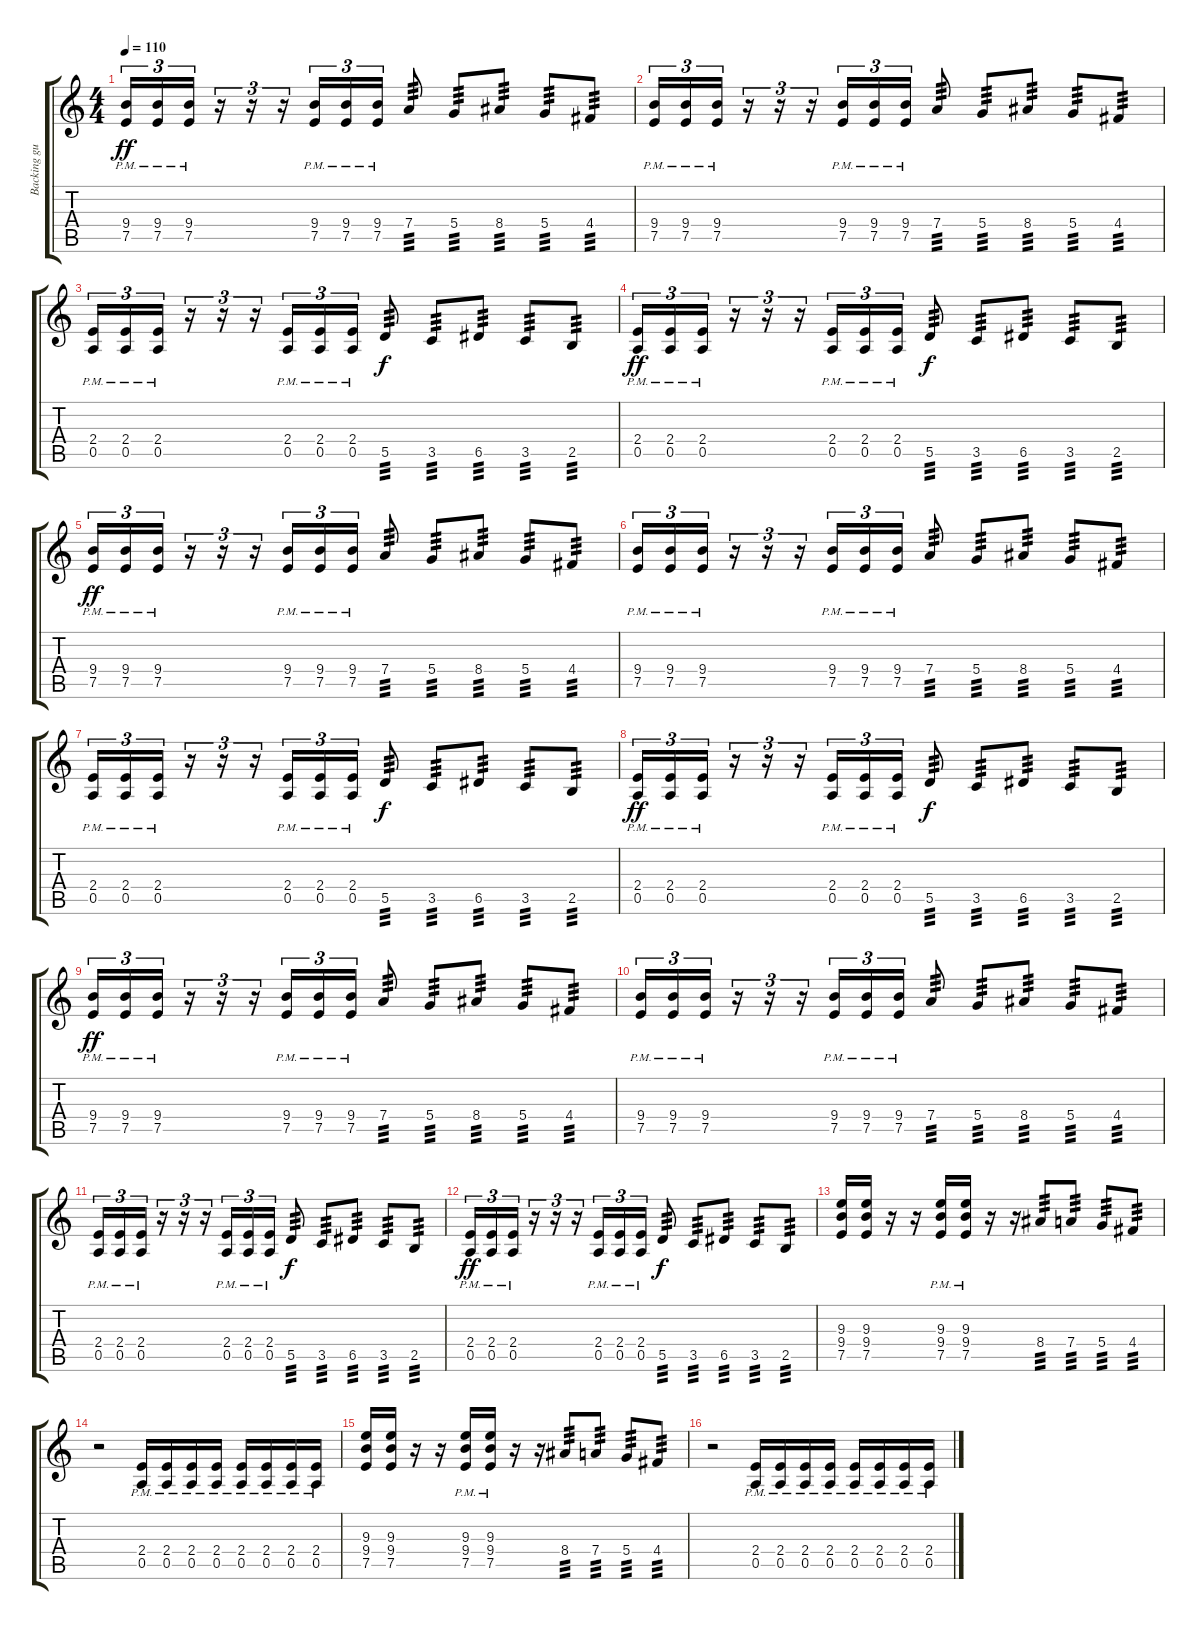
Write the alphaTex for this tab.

\track ("Backing guitar 2" "Backing gu") {instrument electricguitarclean}
\staff {score tabs}
\tuning (E4 B3 G3 D3 A2 E2) {hide}
\ts (4 4)
\tempo 110
\clef g2
\ks c
(9.4{pm} 7.5{pm}).16{tu (3 2) dy ff} (9.4{pm} 7.5{pm}).16{tu (3 2)} (9.4{pm} 7.5{pm}).16{tu (3 2)} r.16{tu (3 2)} r.16{tu (3 2)} r.16{tu (3 2)} (9.4{pm} 7.5{pm}).16{tu (3 2)} (9.4{pm} 7.5{pm}).16{tu (3 2)} (9.4{pm} 7.5{pm}).16{tu (3 2)} 7.4.8{tp 3} 5.4.8{tp 3} 8.4.8{tp 3} 5.4.8{tp 3} 4.4.8{tp 3} |
(9.4{pm} 7.5{pm}).16{tu (3 2)} (9.4{pm} 7.5{pm}).16{tu (3 2)} (9.4{pm} 7.5{pm}).16{tu (3 2)} r.16{tu (3 2)} r.16{tu (3 2)} r.16{tu (3 2)} (9.4{pm} 7.5{pm}).16{tu (3 2)} (9.4{pm} 7.5{pm}).16{tu (3 2)} (9.4{pm} 7.5{pm}).16{tu (3 2)} 7.4.8{tp 3} 5.4.8{tp 3} 8.4.8{tp 3} 5.4.8{tp 3} 4.4.8{tp 3} |
(2.4{pm} 0.5{pm}).16{tu (3 2)} (2.4{pm} 0.5{pm}).16{tu (3 2)} (2.4{pm} 0.5{pm}).16{tu (3 2)} r.16{tu (3 2)} r.16{tu (3 2)} r.16{tu (3 2)} (2.4{pm} 0.5{pm}).16{tu (3 2)} (2.4{pm} 0.5{pm}).16{tu (3 2)} (2.4{pm} 0.5{pm}).16{tu (3 2)} 5.5.8{tp 3 dy f} 3.5.8{tp 3} 6.5.8{tp 3} 3.5.8{tp 3} 2.5.8{tp 3} |
(2.4{pm} 0.5{pm}).16{tu (3 2) dy ff} (2.4{pm} 0.5{pm}).16{tu (3 2)} (2.4{pm} 0.5{pm}).16{tu (3 2)} r.16{tu (3 2)} r.16{tu (3 2)} r.16{tu (3 2)} (2.4{pm} 0.5{pm}).16{tu (3 2)} (2.4{pm} 0.5{pm}).16{tu (3 2)} (2.4{pm} 0.5{pm}).16{tu (3 2)} 5.5.8{tp 3 dy f} 3.5.8{tp 3} 6.5.8{tp 3} 3.5.8{tp 3} 2.5.8{tp 3} |
(9.4{pm} 7.5{pm}).16{tu (3 2) dy ff} (9.4{pm} 7.5{pm}).16{tu (3 2)} (9.4{pm} 7.5{pm}).16{tu (3 2)} r.16{tu (3 2)} r.16{tu (3 2)} r.16{tu (3 2)} (9.4{pm} 7.5{pm}).16{tu (3 2)} (9.4{pm} 7.5{pm}).16{tu (3 2)} (9.4{pm} 7.5{pm}).16{tu (3 2)} 7.4.8{tp 3} 5.4.8{tp 3} 8.4.8{tp 3} 5.4.8{tp 3} 4.4.8{tp 3} |
(9.4{pm} 7.5{pm}).16{tu (3 2)} (9.4{pm} 7.5{pm}).16{tu (3 2)} (9.4{pm} 7.5{pm}).16{tu (3 2)} r.16{tu (3 2)} r.16{tu (3 2)} r.16{tu (3 2)} (9.4{pm} 7.5{pm}).16{tu (3 2)} (9.4{pm} 7.5{pm}).16{tu (3 2)} (9.4{pm} 7.5{pm}).16{tu (3 2)} 7.4.8{tp 3} 5.4.8{tp 3} 8.4.8{tp 3} 5.4.8{tp 3} 4.4.8{tp 3} |
(2.4{pm} 0.5{pm}).16{tu (3 2)} (2.4{pm} 0.5{pm}).16{tu (3 2)} (2.4{pm} 0.5{pm}).16{tu (3 2)} r.16{tu (3 2)} r.16{tu (3 2)} r.16{tu (3 2)} (2.4{pm} 0.5{pm}).16{tu (3 2)} (2.4{pm} 0.5{pm}).16{tu (3 2)} (2.4{pm} 0.5{pm}).16{tu (3 2)} 5.5.8{tp 3 dy f} 3.5.8{tp 3} 6.5.8{tp 3} 3.5.8{tp 3} 2.5.8{tp 3} |
(2.4{pm} 0.5{pm}).16{tu (3 2) dy ff} (2.4{pm} 0.5{pm}).16{tu (3 2)} (2.4{pm} 0.5{pm}).16{tu (3 2)} r.16{tu (3 2)} r.16{tu (3 2)} r.16{tu (3 2)} (2.4{pm} 0.5{pm}).16{tu (3 2)} (2.4{pm} 0.5{pm}).16{tu (3 2)} (2.4{pm} 0.5{pm}).16{tu (3 2)} 5.5.8{tp 3 dy f} 3.5.8{tp 3} 6.5.8{tp 3} 3.5.8{tp 3} 2.5.8{tp 3} |
(9.4{pm} 7.5{pm}).16{tu (3 2) dy ff} (9.4{pm} 7.5{pm}).16{tu (3 2)} (9.4{pm} 7.5{pm}).16{tu (3 2)} r.16{tu (3 2)} r.16{tu (3 2)} r.16{tu (3 2)} (9.4{pm} 7.5{pm}).16{tu (3 2)} (9.4{pm} 7.5{pm}).16{tu (3 2)} (9.4{pm} 7.5{pm}).16{tu (3 2)} 7.4.8{tp 3} 5.4.8{tp 3} 8.4.8{tp 3} 5.4.8{tp 3} 4.4.8{tp 3} |
(9.4{pm} 7.5{pm}).16{tu (3 2)} (9.4{pm} 7.5{pm}).16{tu (3 2)} (9.4{pm} 7.5{pm}).16{tu (3 2)} r.16{tu (3 2)} r.16{tu (3 2)} r.16{tu (3 2)} (9.4{pm} 7.5{pm}).16{tu (3 2)} (9.4{pm} 7.5{pm}).16{tu (3 2)} (9.4{pm} 7.5{pm}).16{tu (3 2)} 7.4.8{tp 3} 5.4.8{tp 3} 8.4.8{tp 3} 5.4.8{tp 3} 4.4.8{tp 3} |
(2.4{pm} 0.5{pm}).16{tu (3 2)} (2.4{pm} 0.5{pm}).16{tu (3 2)} (2.4{pm} 0.5{pm}).16{tu (3 2)} r.16{tu (3 2)} r.16{tu (3 2)} r.16{tu (3 2)} (2.4{pm} 0.5{pm}).16{tu (3 2)} (2.4{pm} 0.5{pm}).16{tu (3 2)} (2.4{pm} 0.5{pm}).16{tu (3 2)} 5.5.8{tp 3 dy f} 3.5.8{tp 3} 6.5.8{tp 3} 3.5.8{tp 3} 2.5.8{tp 3} |
(2.4{pm} 0.5{pm}).16{tu (3 2) dy ff} (2.4{pm} 0.5{pm}).16{tu (3 2)} (2.4{pm} 0.5{pm}).16{tu (3 2)} r.16{tu (3 2)} r.16{tu (3 2)} r.16{tu (3 2)} (2.4{pm} 0.5{pm}).16{tu (3 2)} (2.4{pm} 0.5{pm}).16{tu (3 2)} (2.4{pm} 0.5{pm}).16{tu (3 2)} 5.5.8{tp 3 dy f} 3.5.8{tp 3} 6.5.8{tp 3} 3.5.8{tp 3} 2.5.8{tp 3} |
(9.3 9.4 7.5).16 (9.3 9.4 7.5).16 r.16 r.16 (9.3{pm} 9.4{pm} 7.5{pm}).16 (9.3{pm} 9.4{pm} 7.5{pm}).16 r.16 r.16 8.4.8{tp 3} 7.4.8{tp 3} 5.4.8{tp 3} 4.4.8{tp 3} |
r.2 (2.4{pm} 0.5{pm}).16 (2.4{pm} 0.5{pm}).16 (2.4{pm} 0.5{pm}).16 (2.4{pm} 0.5{pm}).16 (2.4{pm} 0.5{pm}).16 (2.4{pm} 0.5{pm}).16 (2.4{pm} 0.5{pm}).16 (2.4{pm} 0.5{pm}).16 |
(9.3 9.4 7.5).16 (9.3 9.4 7.5).16 r.16 r.16 (9.3{pm} 9.4{pm} 7.5{pm}).16 (9.3{pm} 9.4{pm} 7.5{pm}).16 r.16 r.16 8.4.8{tp 3} 7.4.8{tp 3} 5.4.8{tp 3} 4.4.8{tp 3} |
r.2 (2.4{pm} 0.5{pm}).16 (2.4{pm} 0.5{pm}).16 (2.4{pm} 0.5{pm}).16 (2.4{pm} 0.5{pm}).16 (2.4{pm} 0.5{pm}).16 (2.4{pm} 0.5{pm}).16 (2.4{pm} 0.5{pm}).16 (2.4{pm} 0.5{pm}).16
